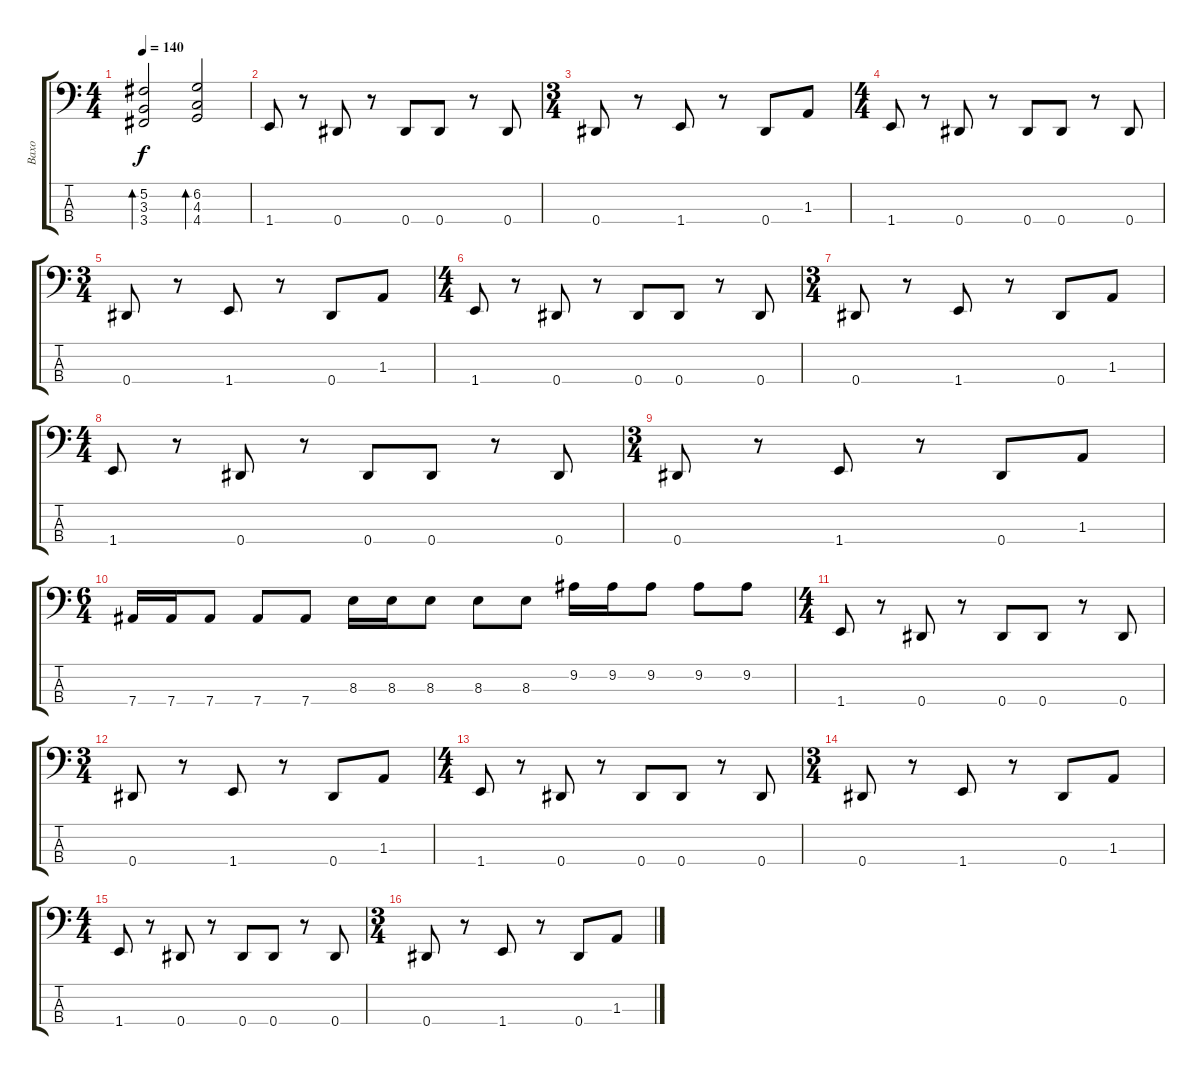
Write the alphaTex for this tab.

\track ("Baxo" "Baxo") {instrument electricbassfinger}
\staff {score tabs}
\tuning (Gb2 Db2 Ab1 Eb1) {hide}
\ts (4 4)
\tempo 140
\clef f4
\ks c
(5.2 3.3 3.4).2{bd 240 dy f} (6.2 4.3 4.4).2{bd 240} |
1.4.8 r.8 0.4.8 r.8 0.4.8 0.4.8 r.8 0.4.8 |
\ts (3 4)
0.4.8 r.8 1.4.8 r.8 0.4.8 1.3.8 |
\ts (4 4)
1.4.8 r.8 0.4.8 r.8 0.4.8 0.4.8 r.8 0.4.8 |
\ts (3 4)
0.4.8 r.8 1.4.8 r.8 0.4.8 1.3.8 |
\ts (4 4)
1.4.8 r.8 0.4.8 r.8 0.4.8 0.4.8 r.8 0.4.8 |
\ts (3 4)
0.4.8 r.8 1.4.8 r.8 0.4.8 1.3.8 |
\ts (4 4)
1.4.8 r.8 0.4.8 r.8 0.4.8 0.4.8 r.8 0.4.8 |
\ts (3 4)
0.4.8 r.8 1.4.8 r.8 0.4.8 1.3.8 |
\ts (6 4)
7.4.16 7.4.16 7.4.8 7.4.8 7.4.8 8.3.16 8.3.16 8.3.8 8.3.8 8.3.8 9.2.16 9.2.16 9.2.8 9.2.8 9.2.8 |
\ts (4 4)
1.4.8 r.8 0.4.8 r.8 0.4.8 0.4.8 r.8 0.4.8 |
\ts (3 4)
0.4.8 r.8 1.4.8 r.8 0.4.8 1.3.8 |
\ts (4 4)
1.4.8 r.8 0.4.8 r.8 0.4.8 0.4.8 r.8 0.4.8 |
\ts (3 4)
0.4.8 r.8 1.4.8 r.8 0.4.8 1.3.8 |
\ts (4 4)
1.4.8 r.8 0.4.8 r.8 0.4.8 0.4.8 r.8 0.4.8 |
\ts (3 4)
0.4.8 r.8 1.4.8 r.8 0.4.8 1.3.8
